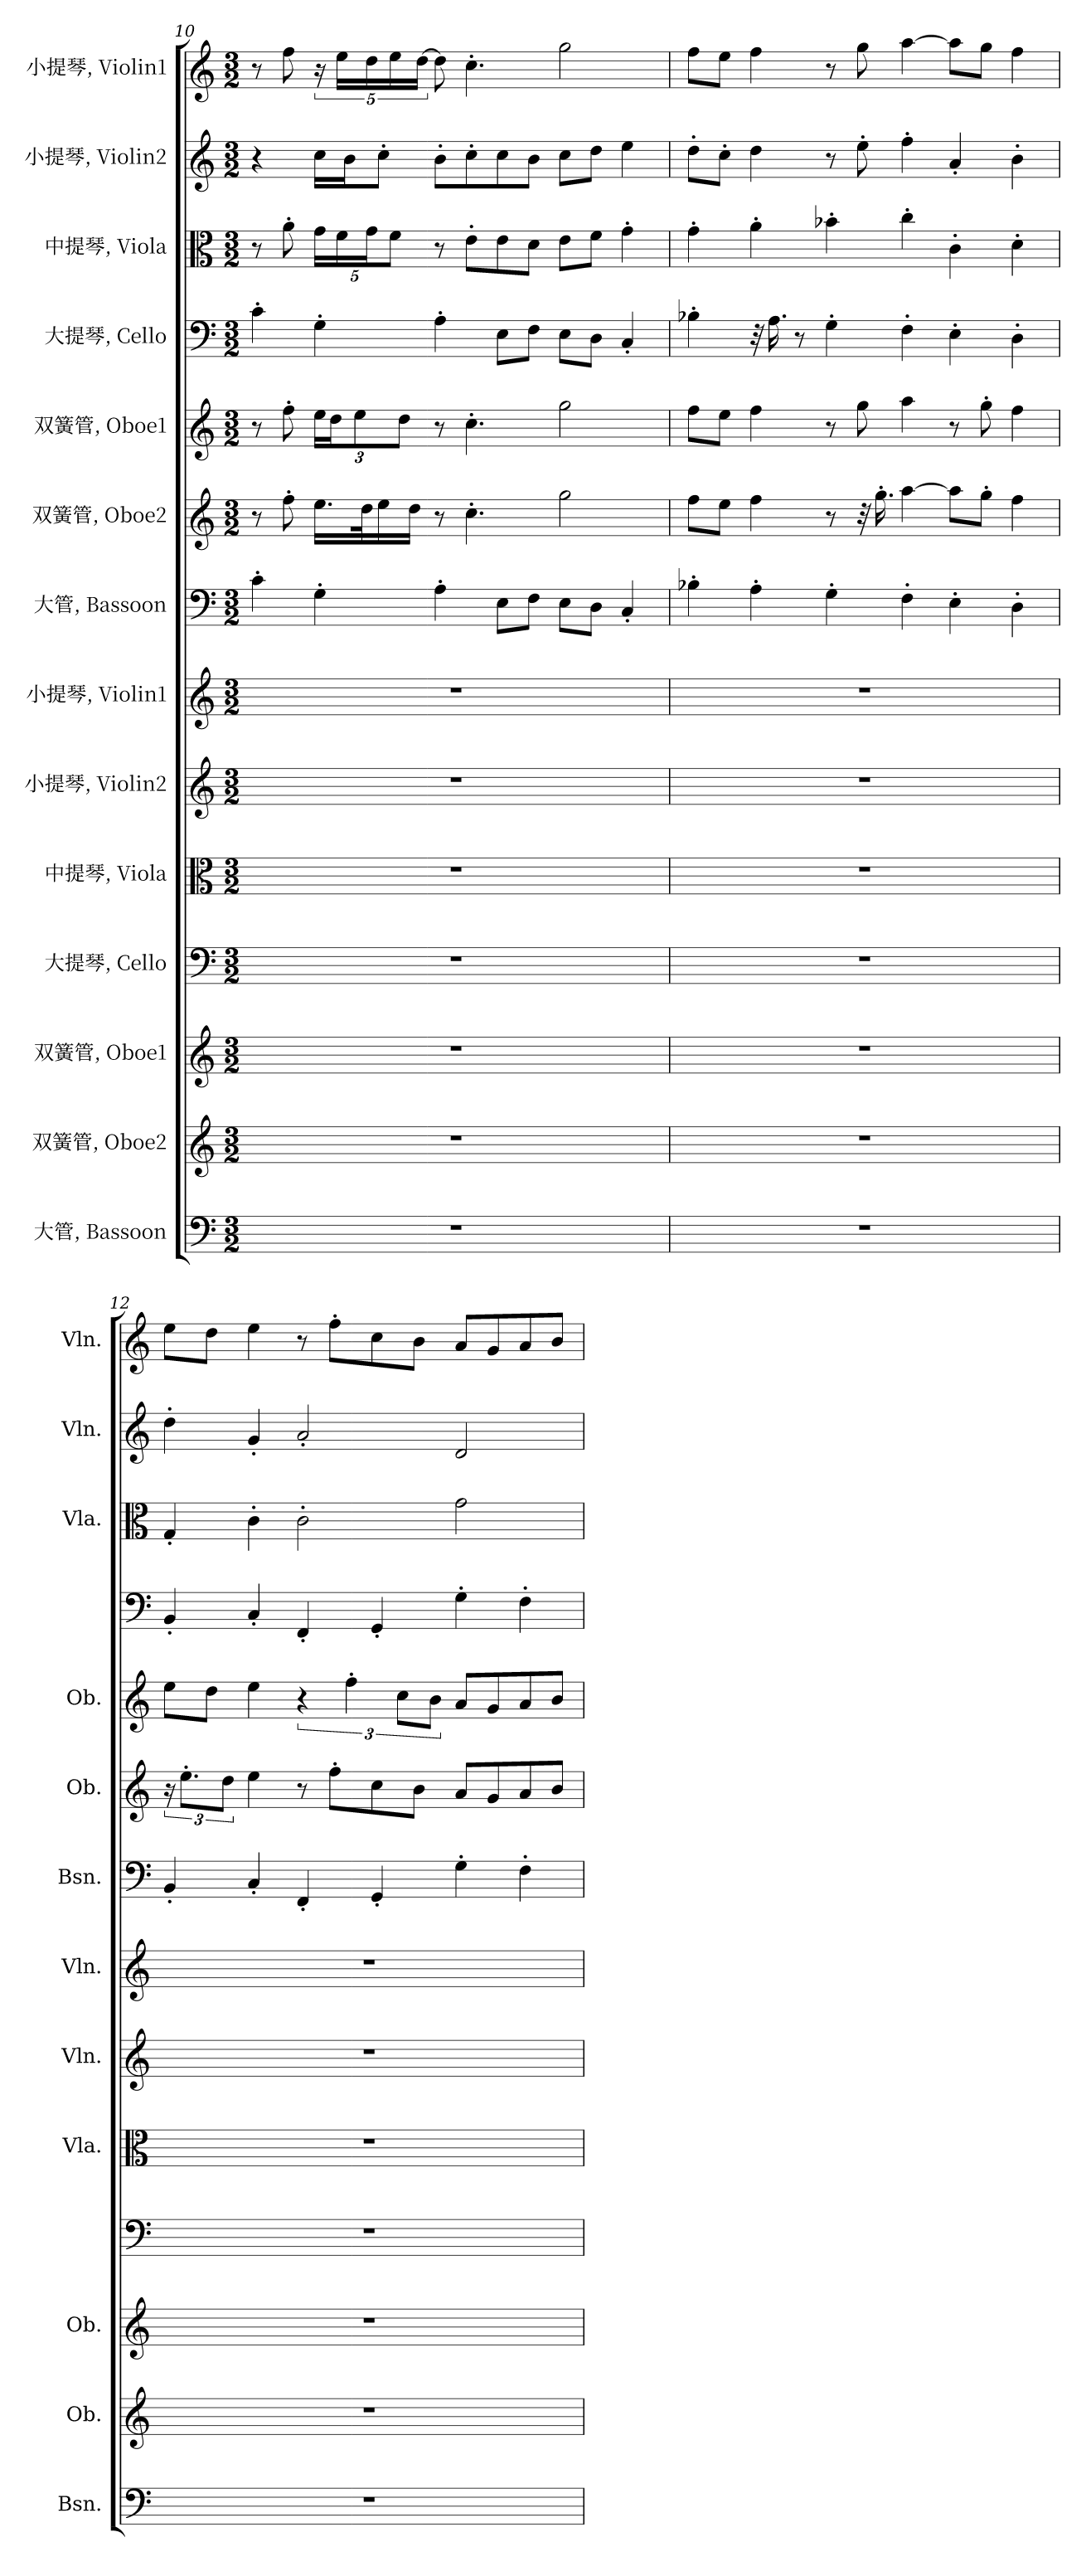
**kern	**kern	**kern	**kern	**kern	**kern	**kern	**kern	**kern	**kern	**kern	**kern	**kern	**kern
*part14	*part13	*part12	*part11	*part10	*part9	*part8	*part7	*part6	*part5	*part4	*part3	*part2	*part1
*staff14	*staff13	*staff12	*staff11	*staff10	*staff9	*staff8	*staff7	*staff6	*staff5	*staff4	*staff3	*staff2	*staff1
*I"大管, Bassoon	*I"双簧管, Oboe2	*I"双簧管, Oboe1	*I"大提琴, Cello	*I"中提琴, Viola	*I"小提琴, Violin2	*I"小提琴, Violin1	*I"大管, Bassoon	*I"双簧管, Oboe2	*I"双簧管, Oboe1	*I"大提琴, Cello	*I"中提琴, Viola	*I"小提琴, Violin2	*I"小提琴, Violin1
*I'Bsn.	*I'Ob.	*I'Ob.	*	*I'Vla.	*I'Vln.	*I'Vln.	*I'Bsn.	*I'Ob.	*I'Ob.	*	*I'Vla.	*I'Vln.	*I'Vln.
!!LO:PB:g=z
*clefF4	*clefG2	*clefG2	*clefF4	*clefC3	*clefG2	*clefG2	*clefF4	*clefG2	*clefG2	*clefF4	*clefC3	*clefG2	*clefG2
*k[]	*k[]	*k[]	*k[]	*k[]	*k[]	*k[]	*k[]	*k[]	*k[]	*k[]	*k[]	*k[]	*k[]
*M3/2	*M3/2	*M3/2	*M3/2	*M3/2	*M3/2	*M3/2	*M3/2	*M3/2	*M3/2	*M3/2	*M3/2	*M3/2	*M3/2
=10	=10	=10	=10	=10	=10	=10	=10	=10	=10	=10	=10	=10	=10
1.r	1.r	1.r	1.r	1.r	1.r	1.r	4c'\	8r	8r	4c'\	8r	4r	8r
.	.	.	.	.	.	.	.	8ff'\	8ff'\	.	8a'\	.	8ff\
*	*	*	*	*	*	*	*	*	*Xbrackettup	*	*Xbrackettup	*	*
.	.	.	.	.	.	.	4G'\	16.ee\LL	24ee\LL	4G'\	20g\LL	16cc\LL	20r
.	.	.	.	.	.	.	.	.	24dd\J	.	.	.	.
.	.	.	.	.	.	.	.	.	.	.	20f\	.	20ee\LL
.	.	.	.	.	.	.	.	.	.	.	.	16b\J	.
.	.	.	.	.	.	.	.	.	12ee\	.	.	.	.
.	.	.	.	.	.	.	.	32dd\K	.	.	.	.	.
.	.	.	.	.	.	.	.	.	.	.	20g\J	.	20dd\
.	.	.	.	.	.	.	.	16ee\	.	.	.	8cc'\J	.
.	.	.	.	.	.	.	.	.	.	.	10f\J	.	20ee\
.	.	.	.	.	.	.	.	.	12dd\J	.	.	.	.
.	.	.	.	.	.	.	.	16dd\JJ	.	.	.	.	.
.	.	.	.	.	.	.	.	.	.	.	.	.	[20dd\JJ
.	.	.	.	.	.	.	4A'\	8r	8r	4A'\	8r	8b'\L	8dd\]
.	.	.	.	.	.	.	.	4.cc'\	4.cc'\	.	8e'\L	8cc'\	4.cc'\
.	.	.	.	.	.	.	8E\L	.	.	8E\L	8e\	8cc\	.
.	.	.	.	.	.	.	8F\J	.	.	8F\J	8d\J	8b\J	.
.	.	.	.	.	.	.	8E\L	2gg\	2gg\	8E\L	8e\L	8cc\L	2gg\
.	.	.	.	.	.	.	8D\J	.	.	8D\J	8f\J	8dd\J	.
.	.	.	.	.	.	.	4C'/	.	.	4C'/	4g'\	4ee\	.
=11	=11	=11	=11	=11	=11	=11	=11	=11	=11	=11	=11	=11	=11
1.r	1.r	1.r	1.r	1.r	1.r	1.r	4B-X'\	8ff\L	8ff\L	4B-X'\	4g'\	8dd'\L	8ff\L
.	.	.	.	.	.	.	.	8ee\J	8ee\J	.	.	8cc'\J	8ee\J
.	.	.	.	.	.	.	4A'\	4ff\	4ff\	32r	4a'\	4dd\	4ff\
.	.	.	.	.	.	.	.	.	.	16.A\	.	.	.
.	.	.	.	.	.	.	.	.	.	8r	.	.	.
.	.	.	.	.	.	.	4G'\	8r	8r	4G'\	4b-X'\	8r	8r
.	.	.	.	.	.	.	.	32r	8gg\	.	.	8ee'\	8gg\
.	.	.	.	.	.	.	.	16.gg'\	.	.	.	.	.
.	.	.	.	.	.	.	4F'\	[4aa\	4aa\	4F'\	4cc'\	4ff'\	[4aa\
.	.	.	.	.	.	.	4E'\	8aa\L]	8r	4E'\	4c'\	4a'/	8aa\L]
.	.	.	.	.	.	.	.	8gg'\J	8gg'\	.	.	.	8gg\J
.	.	.	.	.	.	.	4D'\	4ff\	4ff\	4D'\	4d'\	4b'\	4ff\
=12	=12	=12	=12	=12	=12	=12	=12	=12	=12	=12	=12	=12	=12
1.r	1.r	1.r	1.r	1.r	1.r	1.r	4BB'/	24r	8ee\L	4BB'/	4G'/	4dd'\	8ee\L
.	.	.	.	.	.	.	.	12.ee'\L	.	.	.	.	.
.	.	.	.	.	.	.	.	.	8dd\J	.	.	.	8dd\J
.	.	.	.	.	.	.	.	12dd\J	.	.	.	.	.
.	.	.	.	.	.	.	4C'/	4ee\	4ee\	4C'/	4c'\	4g'/	4ee\
*	*	*	*	*	*	*	*	*	*brackettup	*	*	*	*
.	.	.	.	.	.	.	4FF'/	8r	6r	4FF'/	2c'\	2a'/	8r
.	.	.	.	.	.	.	.	8ff'\L	.	.	.	.	8ff'\L
.	.	.	.	.	.	.	.	.	6ff'\	.	.	.	.
.	.	.	.	.	.	.	4GG'/	8cc\	.	4GG'/	.	.	8cc\
.	.	.	.	.	.	.	.	.	12cc\L	.	.	.	.
.	.	.	.	.	.	.	.	8b\J	.	.	.	.	8b\J
.	.	.	.	.	.	.	.	.	12b\J	.	.	.	.
.	.	.	.	.	.	.	4G'\	8a/L	8a/L	4G'\	2g\	2d/	8a/L
.	.	.	.	.	.	.	.	8g/	8g/	.	.	.	8g/
.	.	.	.	.	.	.	4F'\	8a/	8a/	4F'\	.	.	8a/
.	.	.	.	.	.	.	.	8b/J	8b/J	.	.	.	8b/J
=	=	=	=	=	=	=	=	=	=	=	=	=	=
*-	*-	*-	*-	*-	*-	*-	*-	*-	*-	*-	*-	*-	*-
